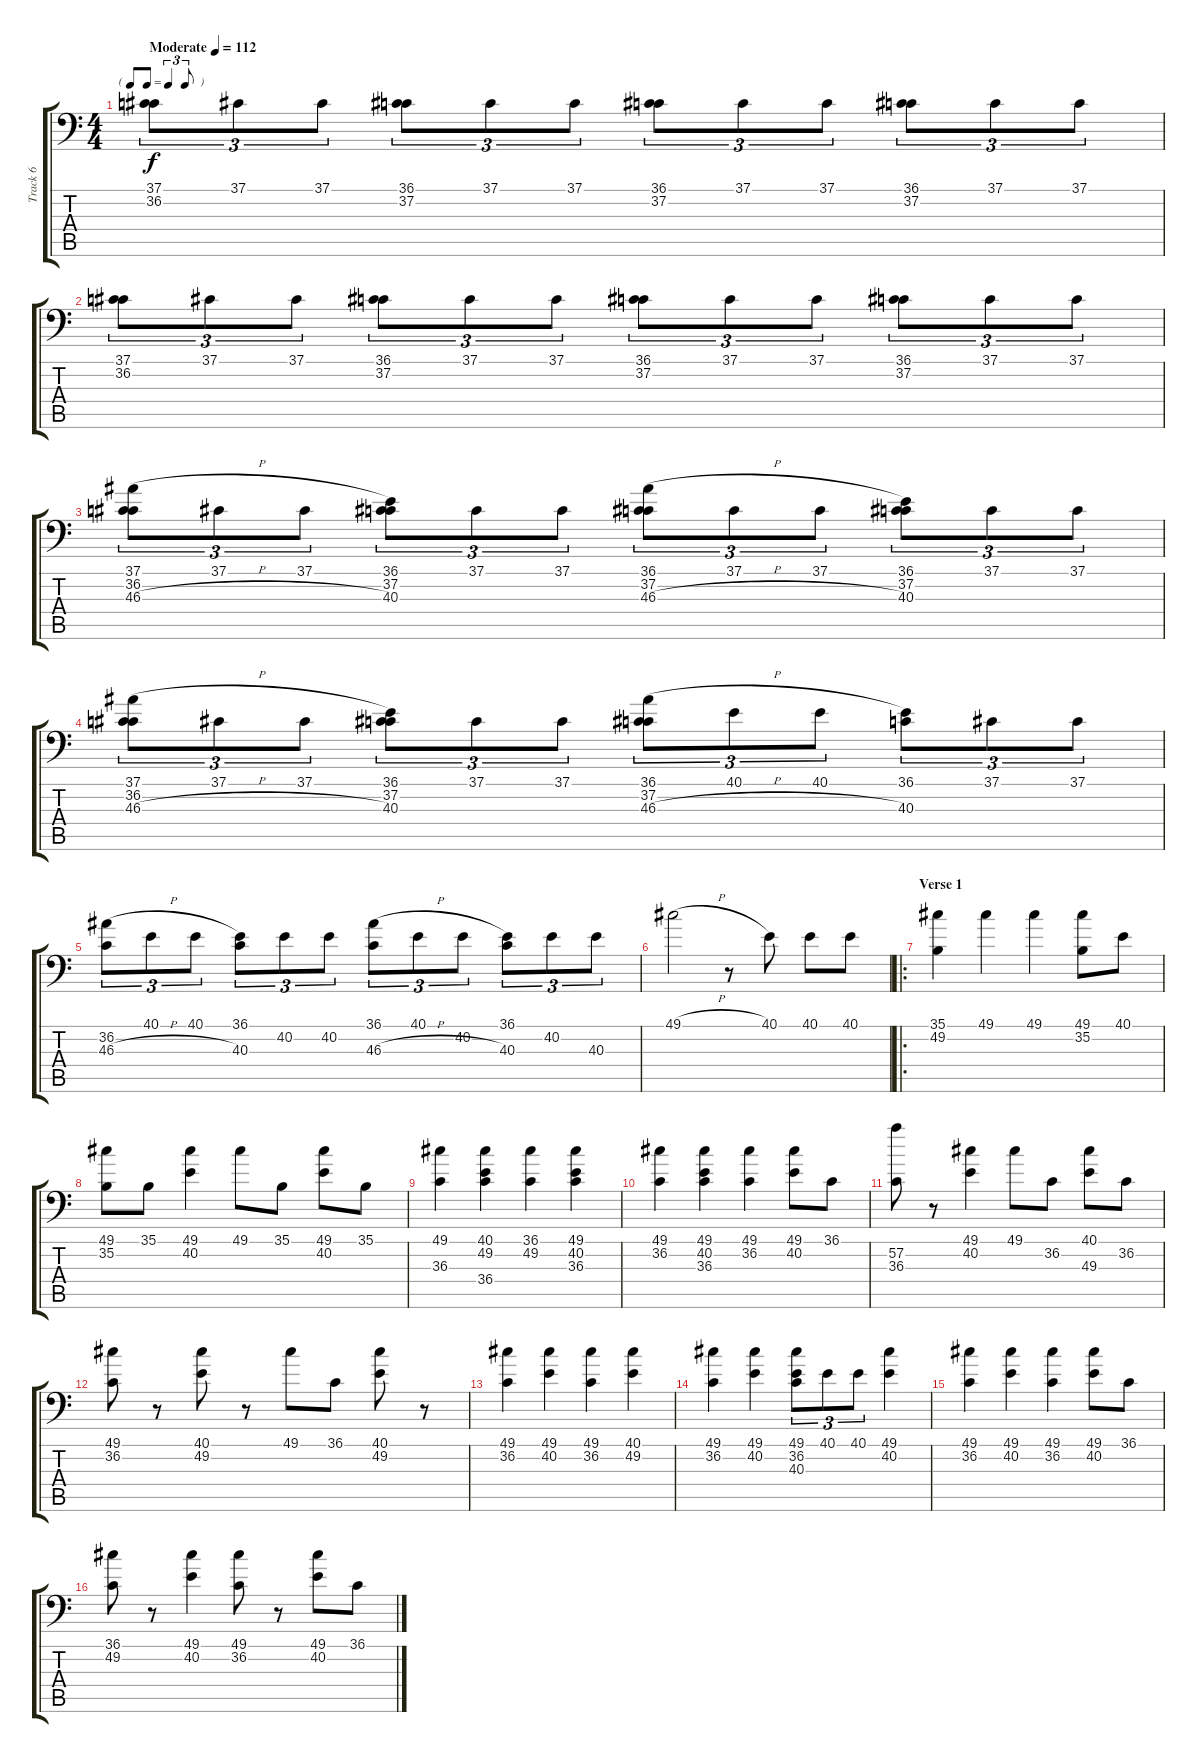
\track ("Track 6" "Track 6") {instrument acousticgrandpiano}
\staff {score tabs}
\tuning (C-1 C-1 C-1 C-1 C-1 C-1) {hide}
\ts (4 4)
\tf triplet8th
\tempo (112 "Moderate")
\clef f4
\ks c
(37.1 36.2).8{tu (3 2) dy f instrument acousticgrandpiano} 37.1.8{tu (3 2)} 37.1.8{tu (3 2)} (36.1 37.2).8{tu (3 2)} 37.1.8{tu (3 2)} 37.1.8{tu (3 2)} (36.1 37.2).8{tu (3 2)} 37.1.8{tu (3 2)} 37.1.8{tu (3 2)} (36.1 37.2).8{tu (3 2)} 37.1.8{tu (3 2)} 37.1.8{tu (3 2)} |
(37.1 36.2).8{tu (3 2)} 37.1.8{tu (3 2)} 37.1.8{tu (3 2)} (36.1 37.2).8{tu (3 2)} 37.1.8{tu (3 2)} 37.1.8{tu (3 2)} (36.1 37.2).8{tu (3 2)} 37.1.8{tu (3 2)} 37.1.8{tu (3 2)} (36.1 37.2).8{tu (3 2)} 37.1.8{tu (3 2)} 37.1.8{tu (3 2)} |
(37.1 36.2 46.3{h}).8{tu (3 2)} 37.1.8{tu (3 2)} 37.1.8{tu (3 2)} (36.1 37.2 40.3).8{tu (3 2)} 37.1.8{tu (3 2)} 37.1.8{tu (3 2)} (36.1 37.2 46.3{h}).8{tu (3 2)} 37.1.8{tu (3 2)} 37.1.8{tu (3 2)} (36.1 37.2 40.3).8{tu (3 2)} 37.1.8{tu (3 2)} 37.1.8{tu (3 2)} |
(37.1 36.2 46.3{h}).8{tu (3 2)} 37.1.8{tu (3 2)} 37.1.8{tu (3 2)} (36.1 37.2 40.3).8{tu (3 2)} 37.1.8{tu (3 2)} 37.1.8{tu (3 2)} (36.1 37.2 46.3{h}).8{tu (3 2)} 40.1.8{tu (3 2)} 40.1.8{tu (3 2)} (36.1 40.3).8{tu (3 2)} 37.1.8{tu (3 2)} 37.1.8{tu (3 2)} |
(36.2 46.3{h}).8{tu (3 2)} 40.1.8{tu (3 2)} 40.1.8{tu (3 2)} (36.1 40.3).8{tu (3 2)} 40.2.8{tu (3 2)} 40.2.8{tu (3 2)} (36.1 46.3{h}).8{tu (3 2)} 40.1.8{tu (3 2)} 40.2.8{tu (3 2)} (36.1 40.3).8{tu (3 2)} 40.2.8{tu (3 2)} 40.3.8{tu (3 2)} |
49.1{h}.2 r.8 40.1.8 40.1.8 40.1.8 |
\ro
\section ("" "Verse 1")
(35.1 49.2).4 49.1.4 49.1.4 (49.1 35.2).8 40.1.8 |
(49.1 35.2).8 35.1.8 (49.1 40.2).4 49.1.8 35.1.8 (49.1 40.2).8 35.1.8 |
(49.1 36.3).4 (40.1 49.2 36.4).4 (36.1 49.2).4 (49.1 40.2 36.3).4 |
(49.1 36.2).4 (49.1 40.2 36.3).4 (49.1 36.2).4 (49.1 40.2).8 36.1.8 |
(57.2 36.3).8 r.8 (49.1 40.2).4 49.1.8 36.2.8 (40.1 49.3).8 36.2.8 |
(49.1 36.2).8 r.8 (40.1 49.2).8 r.8 49.1.8 36.1.8 (40.1 49.2).8 r.8 |
(49.1 36.2).4 (49.1 40.2).4 (49.1 36.2).4 (40.1 49.2).4 |
(49.1 36.2).4 (49.1 40.2).4 (49.1 36.2 40.3).8{tu (3 2)} 40.1.8{tu (3 2)} 40.1.8{tu (3 2)} (49.1 40.2).4 |
(49.1 36.2).4 (49.1 40.2).4 (49.1 36.2).4 (49.1 40.2).8 36.1.8 |
(36.1 49.2).8 r.8 (49.1 40.2).4 (49.1 36.2).8 r.8 (49.1 40.2).8 36.1.8
